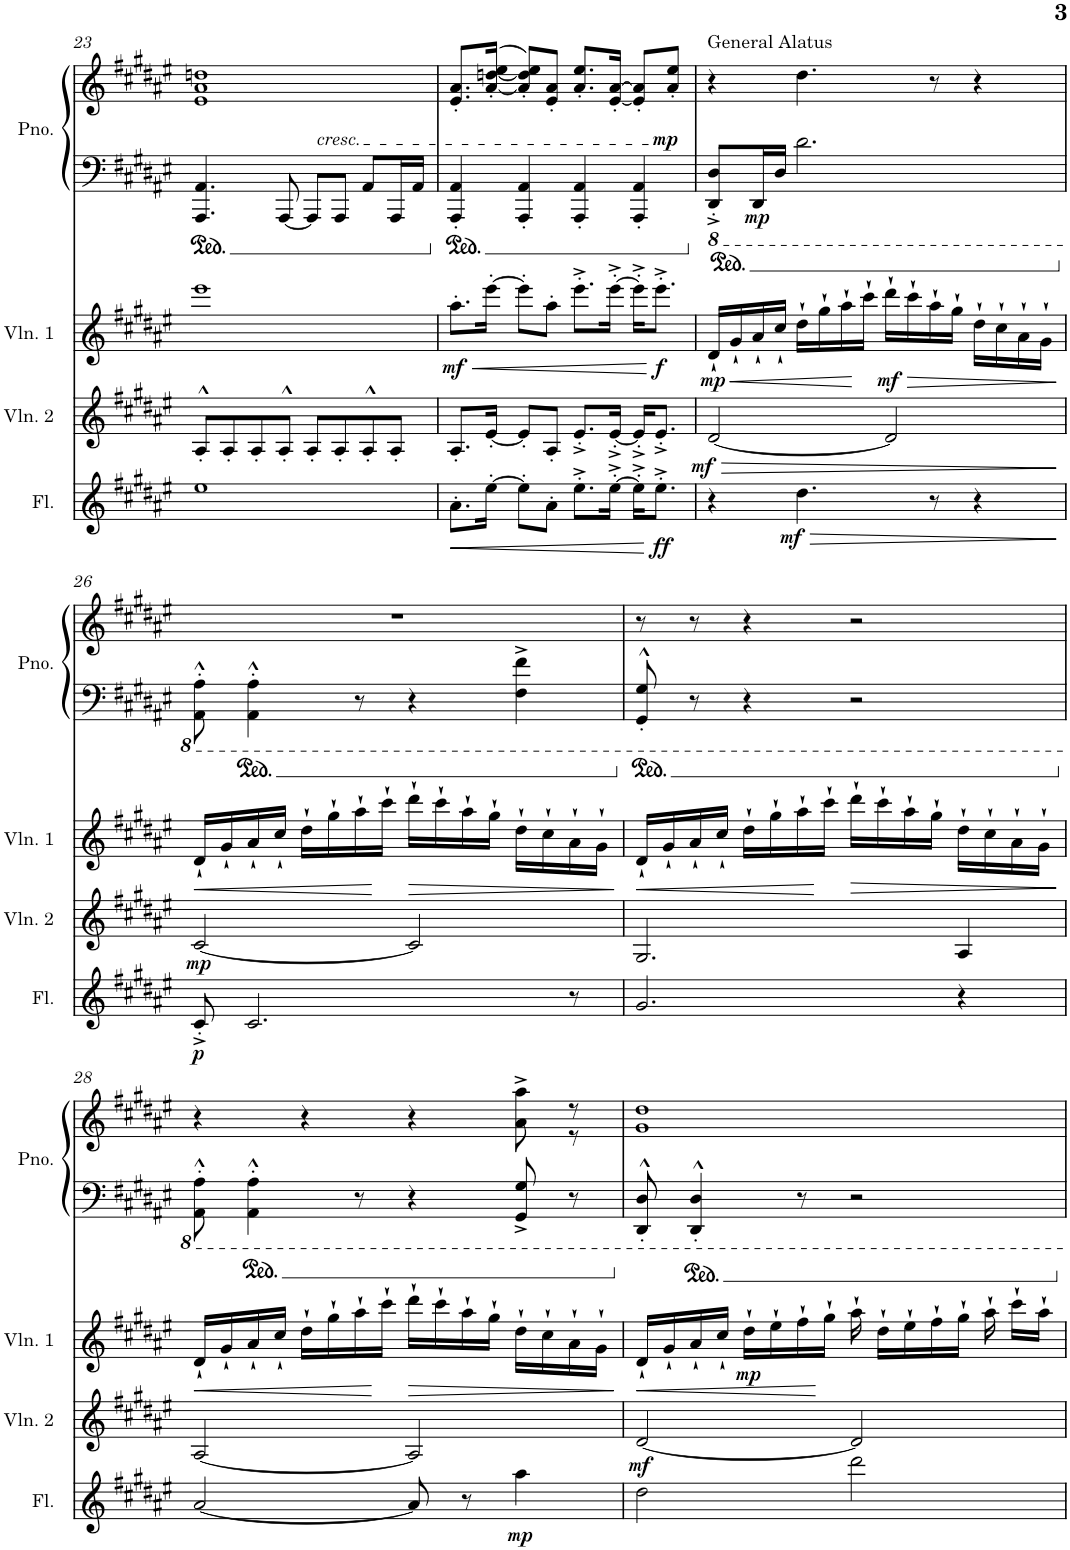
**kern	**dynam	**kern	**dynam	**kern	**dynam	**kern	**kern	**dynam
*part4	*part4	*part3	*part3	*part2	*part2	*part1	*part1	*part1
*staff5	*staff5	*staff4	*staff4	*staff3	*staff3	*staff2	*staff1	*staff1/2
*I"Flute	*	*I"Violin 2	*	*I"Violin 1	*	*I"Piano	*	*
*I'Fl.	*	*I'Vln. 2	*	*I'Vln. 1	*	*I'Pno.	*	*
!!LO:PB:g=z
*clefG2	*	*clefG2	*	*clefG2	*	*clefF4	*clefG2	*
*k[f#c#g#d#a#e#]	*	*k[f#c#g#d#a#e#]	*	*k[f#c#g#d#a#e#]	*	*k[f#c#g#d#a#e#]	*k[f#c#g#d#a#e#]	*
*M4/4	*	*M4/4	*	*M4/4	*	*M4/4	*M4/4	*
=23	=23	=23	=23	=23	=23	=23	=23	=23
!	!	!	!	!	!	!	!LO:TX:b:i:t=cresc.	!
1ee#	.	8A#'^^/L	.	1eee#	.	4.AAA#/ 4.AA#/	1e# 1a# 1ddn	.
.	.	8A#'/	.	.	.	.	.	.
.	.	8A#'/	.	.	.	.	.	.
.	.	8A#'^^/J	.	.	.	[<8AAA#/	.	.
.	.	8A#'/L	.	.	.	8AAA#/L]	.	.
.	.	8A#'/	.	.	.	8AAA#/J	.	.
.	.	8A#'^^/	.	.	.	8AA#/L	.	.
.	.	8A#'/J	.	.	.	16AAA#/L	.	.
.	.	.	.	.	.	16AA#/JJ	.	.
=24	=24	=24	=24	=24	=24	=24	=24	=24
!	!LO:HP:b	!	!	!	!LO:HP:b	!	!	!
!	!	!	!	!	!LO:DY:n=1:b	!	!	!
8.a#'\L	<	8.A#'/L	.	8.aa#'\L	< mf	4AAA#/' 4AA#/'	8.e#/' 8.a#/'L	.
[16ee#'\Jk	.	[16e#'/Jk	.	[16eee#'\Jk	.	.	(>[<16a#/' [<16ddn/' 16ee#/'Jk	.
8ee#'\L]	.	8e#'/L]	.	8eee#'\L]	.	4AAA#/' 4AA#/'	8a#/]' 8dd/]' 8ee#/'L)	.
8a#'\J	.	8A#'/J	.	8aa#'\J	.	.	8e#/' 8a#/'J	.
8.ee#'^\L	.	8.e#'^/L	.	8.eee#'^\L	.	4AAA#/' 4AA#/'	8.a#/' 8.ee#/'L	.
[16ee#'^\Jk	.	[16e#'^/Jk	.	[16eee#'^\Jk	.	.	[<16e#/' [>16a#/'Jk	.
16ee#'^\KL]	.	16e#'^/KL]	.	16eee#'^\KL]	.	4AAA#/' 4AA#/'	8e#/]' 8a#/]'L	.
!	!LO:DY:n=1:b	!	!	!	!LO:DY:n=2:b	!	!	!
8.ee#'^\J	[ ff	8.e#'^/J	.	8.eee#'^\J	[ f	.	.	.
!	!	!	!	!	!	!	!	!LO:DY:b
.	.	.	.	.	.	.	8a#/' 8ee#/'J	mp
=25	=25	=25	=25	=25	=25	=25	=25	=25
!	!	!	!	!	!	!	!LO:TX:a:t=General Alatus	!
!	!	!	!LO:HP:b	!	!LO:HP:b	!	!	!
!	!	!	!LO:DY:n=1:b	!	!LO:DY:n=1:b	!	!	!
4r	.	[2d#/	> mf	16d#`/LL	< mp	8DDD#/'^ 8DD#/'^L	4r	.
.	.	.	.	16g#`/	.	.	.	.
!	!	!	!	!	!	!	!	!LO:DY:b=2
.	.	.	.	16a#`/	.	16DDD#/L	.	mp
.	.	.	.	16cc#`/JJ	.	16DD#/JJ	.	.
!	!LO:HP:b	!	!	!	!	!	!	!
!	!LO:DY:n=1:b	!	!	!	!	!	!	!
4.dd#\	> mf	.	.	16dd#`\LL	.	2.D#\	4.dd#\	.
.	.	.	.	16gg#`\	.	.	.	.
.	.	.	.	16aa#`\	.	.	.	.
.	.	.	.	16ccc#`\JJ	[	.	.	.
!	!	!	!	!	!LO:HP:b	!	!	!
!	!	!	!	!	!LO:DY:n=2:b	!	!	!
.	.	2d#/]	.	16ddd#`\LL	> mf	.	.	.
.	.	.	.	16ccc#`\	.	.	.	.
8r	.	.	.	16aa#`\	.	.	8r	.
.	.	.	.	16gg#`\JJ	.	.	.	.
4r	.	.	.	16dd#`\LL	.	.	4r	.
.	.	.	.	16cc#`\	.	.	.	.
.	.	.	.	16a#`\	.	.	.	.
.	.	.	.	16g#`\JJ	.	.	.	.
.	]	.	]	.	]	.	.	.
!!LO:LB:g=z
=26	=26	=26	=26	=26	=26	=26	=26	=26
!	!LO:DY:b	!	!LO:DY:b	!	!LO:HP:b	!	!	!
8c#'^/	p	[2c#/	mp	16d#`/LL	<	8AAA#\'^^ 8AA#\'^^	1r	.
.	.	.	.	16g#`/	.	.	.	.
2.c#/	.	.	.	16a#`/	.	4AAA#\'^^ 4AA#\'^^	.	.
.	.	.	.	16cc#`/JJ	.	.	.	.
.	.	.	.	16dd#`\LL	.	.	.	.
.	.	.	.	16gg#`\	.	.	.	.
.	.	.	.	16aa#`\	.	8r	.	.
.	.	.	.	16ccc#`\JJ	[	.	.	.
!	!	!	!	!	!LO:HP:b	!	!	!
.	.	2c#/]	.	16ddd#`\LL	>	4r	.	.
.	.	.	.	16ccc#`\	.	.	.	.
.	.	.	.	16aa#`\	.	.	.	.
.	.	.	.	16gg#`\JJ	.	.	.	.
.	.	.	.	16dd#`\LL	.	4FF#\^ 4F#\^	.	.
.	.	.	.	16cc#`\	.	.	.	.
8r	.	.	.	16a#`\	.	.	.	.
.	.	.	.	16g#`\JJ	.	.	.	.
.	.	.	.	.	]	.	.	.
=27	=27	=27	=27	=27	=27	=27	=27	=27
!	!	!	!	!	!LO:HP:b	!	!	!
2.g#/	.	2.G#/	.	16d#`/LL	<	8GGG#/'^^ 8GG#/'^^	8r	.
.	.	.	.	16g#`/	.	.	.	.
.	.	.	.	16a#`/	.	8r	8r	.
.	.	.	.	16cc#`/JJ	.	.	.	.
.	.	.	.	16dd#`\LL	.	4r	4r	.
.	.	.	.	16gg#`\	.	.	.	.
.	.	.	.	16aa#`\	.	.	.	.
.	.	.	.	16ccc#`\JJ	[	.	.	.
!	!	!	!	!	!LO:HP:b	!	!	!
.	.	.	.	16ddd#`\LL	>	2r	2r	.
.	.	.	.	16ccc#`\	.	.	.	.
.	.	.	.	16aa#`\	.	.	.	.
.	.	.	.	16gg#`\JJ	.	.	.	.
4r	.	4A#/	.	16dd#`\LL	.	.	.	.
.	.	.	.	16cc#`\	.	.	.	.
.	.	.	.	16a#`\	.	.	.	.
.	.	.	.	16g#`\JJ	.	.	.	.
.	.	.	.	.	]	.	.	.
!!LO:LB:g=z
=28	=28	=28	=28	=28	=28	=28	=28	=28
!	!	!	!	!	!LO:HP:b	!	!	!
*	*	*	*	*	*	*	*^	*
[2a#/	.	[2A#/	.	16d#`/LL	<	8AAA#\'^^ 8AA#\'^^	4r	2..ryy	.
.	.	.	.	16g#`/	.	.	.	.	.
.	.	.	.	16a#`/	.	4AAA#\'^^ 4AA#\'^^	.	.	.
.	.	.	.	16cc#`/JJ	.	.	.	.	.
.	.	.	.	16dd#`\LL	.	.	4r	.	.
.	.	.	.	16gg#`\	.	.	.	.	.
.	.	.	.	16aa#`\	.	8r	.	.	.
.	.	.	.	16ccc#`\JJ	[	.	.	.	.
!	!	!	!	!	!LO:HP:b	!	!	!	!
8a#/]	.	2A#/]	.	16ddd#`\LL	>	4r	4r	.	.
.	.	.	.	16ccc#`\	.	.	.	.	.
8r	.	.	.	16aa#`\	.	.	.	.	.
.	.	.	.	16gg#`\JJ	.	.	.	.	.
!	!LO:DY:b	!	!	!	!	!	!	!	!
4aa#\	mp	.	.	16dd#`\LL	.	8GGG#/^ 8GG#/^	8a#\^ 8aa#\^	.	.
.	.	.	.	16cc#`\	.	.	.	.	.
.	.	.	.	16a#`\	.	8r	8r	8r	.
.	.	.	.	16g#`\JJ	.	.	.	.	.
*	*	*	*	*	*	*	*v	*v	*
.	.	.	.	.	]	.	.	.
=29	=29	=29	=29	=29	=29	=29	=29	=29
!	!	!	!LO:DY:b	!	!LO:HP:b	!	!	!
2dd#\	.	[2d#/	mf	16d#`/LL	<	8DDD#/'^^ 8DD#/'^^	1g# 1dd#	.
.	.	.	.	16g#`/	.	.	.	.
.	.	.	.	16a#`/	.	4DDD#/'^^ 4DD#/'^^	.	.
.	.	.	.	16cc#`/JJ	.	.	.	.
!	!	!	!	!	!LO:DY:b	!	!	!
.	.	.	.	16dd#`\LL	mp	.	.	.
.	.	.	.	16ee#`\	.	.	.	.
.	.	.	.	16ff#`\	.	8r	.	.
.	.	.	.	16gg#`\JJ	[	.	.	.
2ddd#\	.	2d#/]	.	16aa#`\	.	2r	.	.
.	.	.	.	16dd#`\LL	.	.	.	.
.	.	.	.	16ee#`\	.	.	.	.
.	.	.	.	16ff#`\	.	.	.	.
.	.	.	.	16gg#`\JJ	.	.	.	.
.	.	.	.	16aa#`\	.	.	.	.
.	.	.	.	16ccc#`\LL	.	.	.	.
.	.	.	.	16aa#`\JJ	.	.	.	.
=	=	=	=	=	=	=	=	=
*-	*-	*-	*-	*-	*-	*-	*-	*-
